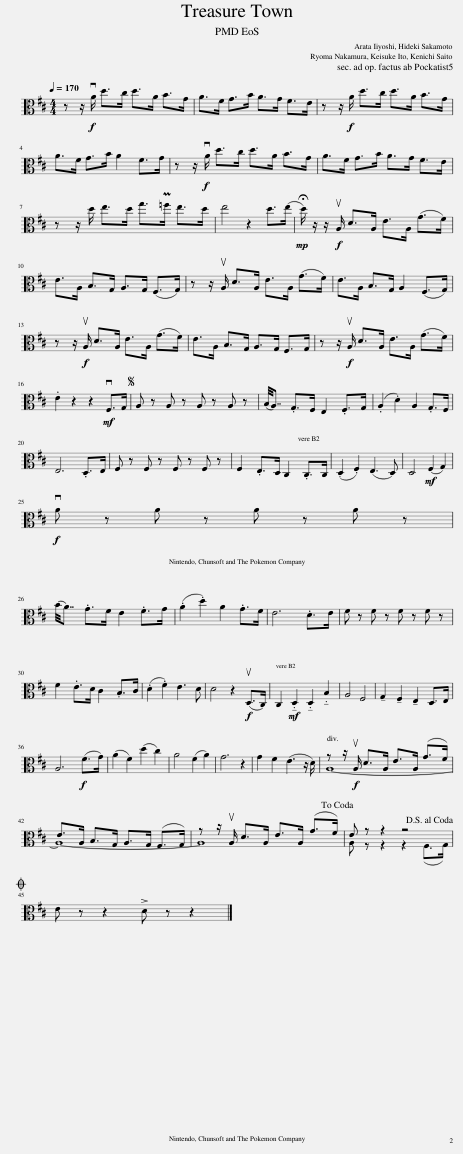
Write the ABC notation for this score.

X:1
%%score ( 1 2 )
L:1/8
Q:1/4=170
M:4/4
I:linebreak $
K:D
V:1 alto
V:2 alto
V:1
 z z/!f! vA/ d>c d>A B>G | A>F G>B A>G F>E | z z/!f! A/ d>c d>A B>G |$ A>F G>B A2 F>G | z z/!f! vA/ d>c d>A B>G | %5
 A>F G>B A>G F>E |$ z z/ d/ e>d g>P=f e>d | e4 z2 d>(e |!mp! !fermata!d/) z/ z/!f! uA,/ D>A, E>A, (G>F) |$ E>A, B,>G, A,>G, (F,>G,) | %10
 z z/ uA,/ D>A, E>A, (G>F) | E>A, B,>G, A,2 (F,>G,) |$ z z/!f! uA,/ D>A, E>A, (G>F) | E>A, B,>G, A,>G, F,>G, | z z/!f! uA,/ D>A, E>A, (G>F) |$ %15
 .E2 z2 z2!mf! vF,>G, |S A, z A, z A, z A, z | (B,/4A,7/4) .G,>F, E,2 .F,>G, | (.A,2 .D2) A,2 .G,>F, |$ E,6 .D,>E, | %20
 F, z F, z F, z F, z | F,2 .E,>D, C,2 .C,>C, | (.D,2 .F,2) (E,3 D,) | D,4!mf! (F,2 G,2) |$!f! vA z A z A z A z |$ %25
 (B/4A7/4) .G>F E2 .F>G | (.A2 .d2) A2 .G>F | E6 .D>E | F z F z F z F z |$ F2 .E>D C2 .B,>C | %30
 (.D2 .F2) E3 D | D4 z2!f! (uD,>C,) | C,2!mf! !tenuto!.D,2 !tenuto!.D,2 !tenuto!.B,2 | A,4 F,4 | !tenuto!G,2 !tenuto!F,2 !tenuto!E,2 D,>E, |$ %35
 A,6!f! (F>G) | (A2 F2) (d2 c2) | A4 (F2 A2) | G6 z2 | G2 F2 (E3 z/ D/) | %40
 z z/!f! uA,/ D>A, E>A, (G>F) |$ E>A, B,>G, A,>G, (F,>G,) | z z/ uA,/ D>A, E>A, (G>F)!dacoda! | E z z2 z4!D.S.! |$O E z z2 !>!D z z2 |] %45
V:2
 x8 | x8 | x8 |$ x8 | x8 | %5
 x8 |$ x8 | x8 | x8 |$ x8 | %10
 x8 | x8 |$ x8 | x8 | x8 |$ %15
 x8 | x8 | x8 | x8 |$ x8 | %20
 x8 | x8 | x8 | x8 |$ x8 |$ %25
 x8 | x8 | x8 | x8 |$ x8 | %30
 x8 | x8 | x8 | x8 | x8 |$ %35
 x8 | x8 | x8 | x8 | x8 | %40
 A,8- |$ A,8- | A,8 | A, z z2 z2 (F,>G,) |$ x8 |] %45
